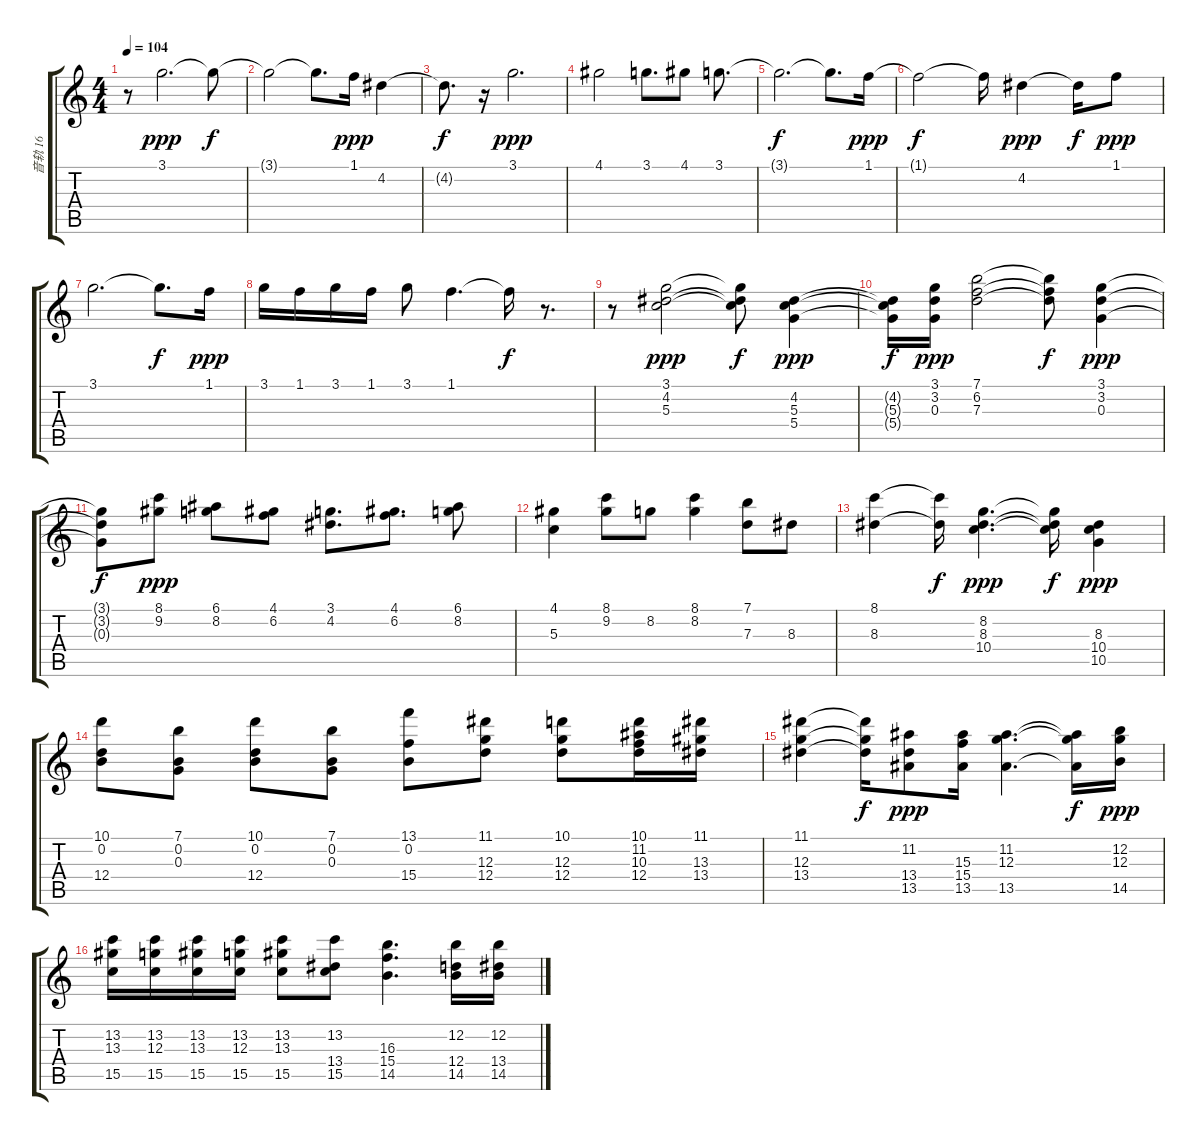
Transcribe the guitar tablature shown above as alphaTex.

\track ("音轨 16" "音轨 16") {instrument acousticguitarsteel}
\staff {score tabs}
\tuning (E4 B3 G3 D3 A2 E2) {hide}
\ts (4 4)
\tempo 104
\clef g2
\ks c
r.8{dy ppp} 3.1.2{d} 3.1{t}.8{dy f} |
3.1{t}.2 3.1{t}.8{d} 1.1.16{dy ppp} 4.2.4 |
4.2{t}.8{d dy f} r.16 3.1.2{d dy ppp} |
4.1.2 3.1.8{d} 4.1.8 3.1.8{d} |
3.1{t}.2{d dy f} 3.1{t}.8{d} 1.1.16{dy ppp} |
1.1{t}.2{dy f} 1.1{t}.16 4.2.4{dy ppp} 4.2{t}.16{dy f} 1.1.8{dy ppp} |
3.1.2{d} 3.1{t}.8{d dy f} 1.1.16{dy ppp} |
3.1.16 1.1.16 3.1.16 1.1.16 3.1.8 1.1.4{d} 1.1{t}.16{dy f} r.8{d} |
r.8 (3.1 4.2 5.3).2{dy ppp} (3.1{t} 4.2{t} 5.3{t}).8{dy f} (4.2 5.3 5.4).4{dy ppp} |
(4.2{t} 5.3{t} 5.4{t}).16{dy f} (3.1 3.2 0.3).16{dy ppp} (7.1 6.2 7.3).2 (7.1{t} 6.2{t} 7.3{t}).8{dy f} (3.1 3.2 0.3).4{dy ppp} |
(3.1{t} 3.2{t} 0.3{t}).8{dy f} (8.1 9.2).8{dy ppp} (6.1 8.2).8 (4.1 6.2).8 (3.1 4.2).8{d} (4.1 6.2).8{d} (6.1 8.2).8 |
(4.1 5.3).4 (8.1 9.2).8 8.2.8 (8.1 8.2).4 (7.1 7.3).8 8.3.8 |
(8.1 8.3).4 (8.1{t} 8.3{t}).16{dy f} (8.2 8.3 10.4).4{d dy ppp} (8.2{t} 8.3{t} 10.4{t}).16{dy f} (8.3 10.4 10.5).4{dy ppp} |
(10.1 0.2 12.4).8 (7.1 0.2 0.3).8 (10.1 0.2 12.4).8 (7.1 0.2 0.3).8 (13.1 0.2 15.4).8 (11.1 12.3 12.4).8 (10.1 12.3 12.4).8 (10.1 11.2 10.3 12.4).16 (11.1 13.3 13.4).16 |
(11.1 12.3 13.4).4 (11.1{t} 12.3{t} 13.4{t}).16{dy f} (11.2 13.4 13.5).8{dy ppp} (15.3 15.4 13.5).16 (11.2 12.3 13.5).4{d} (11.2{t} 12.3{t} 13.5{t}).16{dy f} (12.2 12.3 14.5).16{dy ppp} |
(13.2 13.3 15.5).16 (13.2 12.3 15.5).16 (13.2 13.3 15.5).16 (13.2 12.3 15.5).16 (13.2 13.3 15.5).8 (13.2 13.4 15.5).8 (16.3 15.4 14.5).4{d} (12.2 12.4 14.5).16 (12.2 13.4 14.5).16
